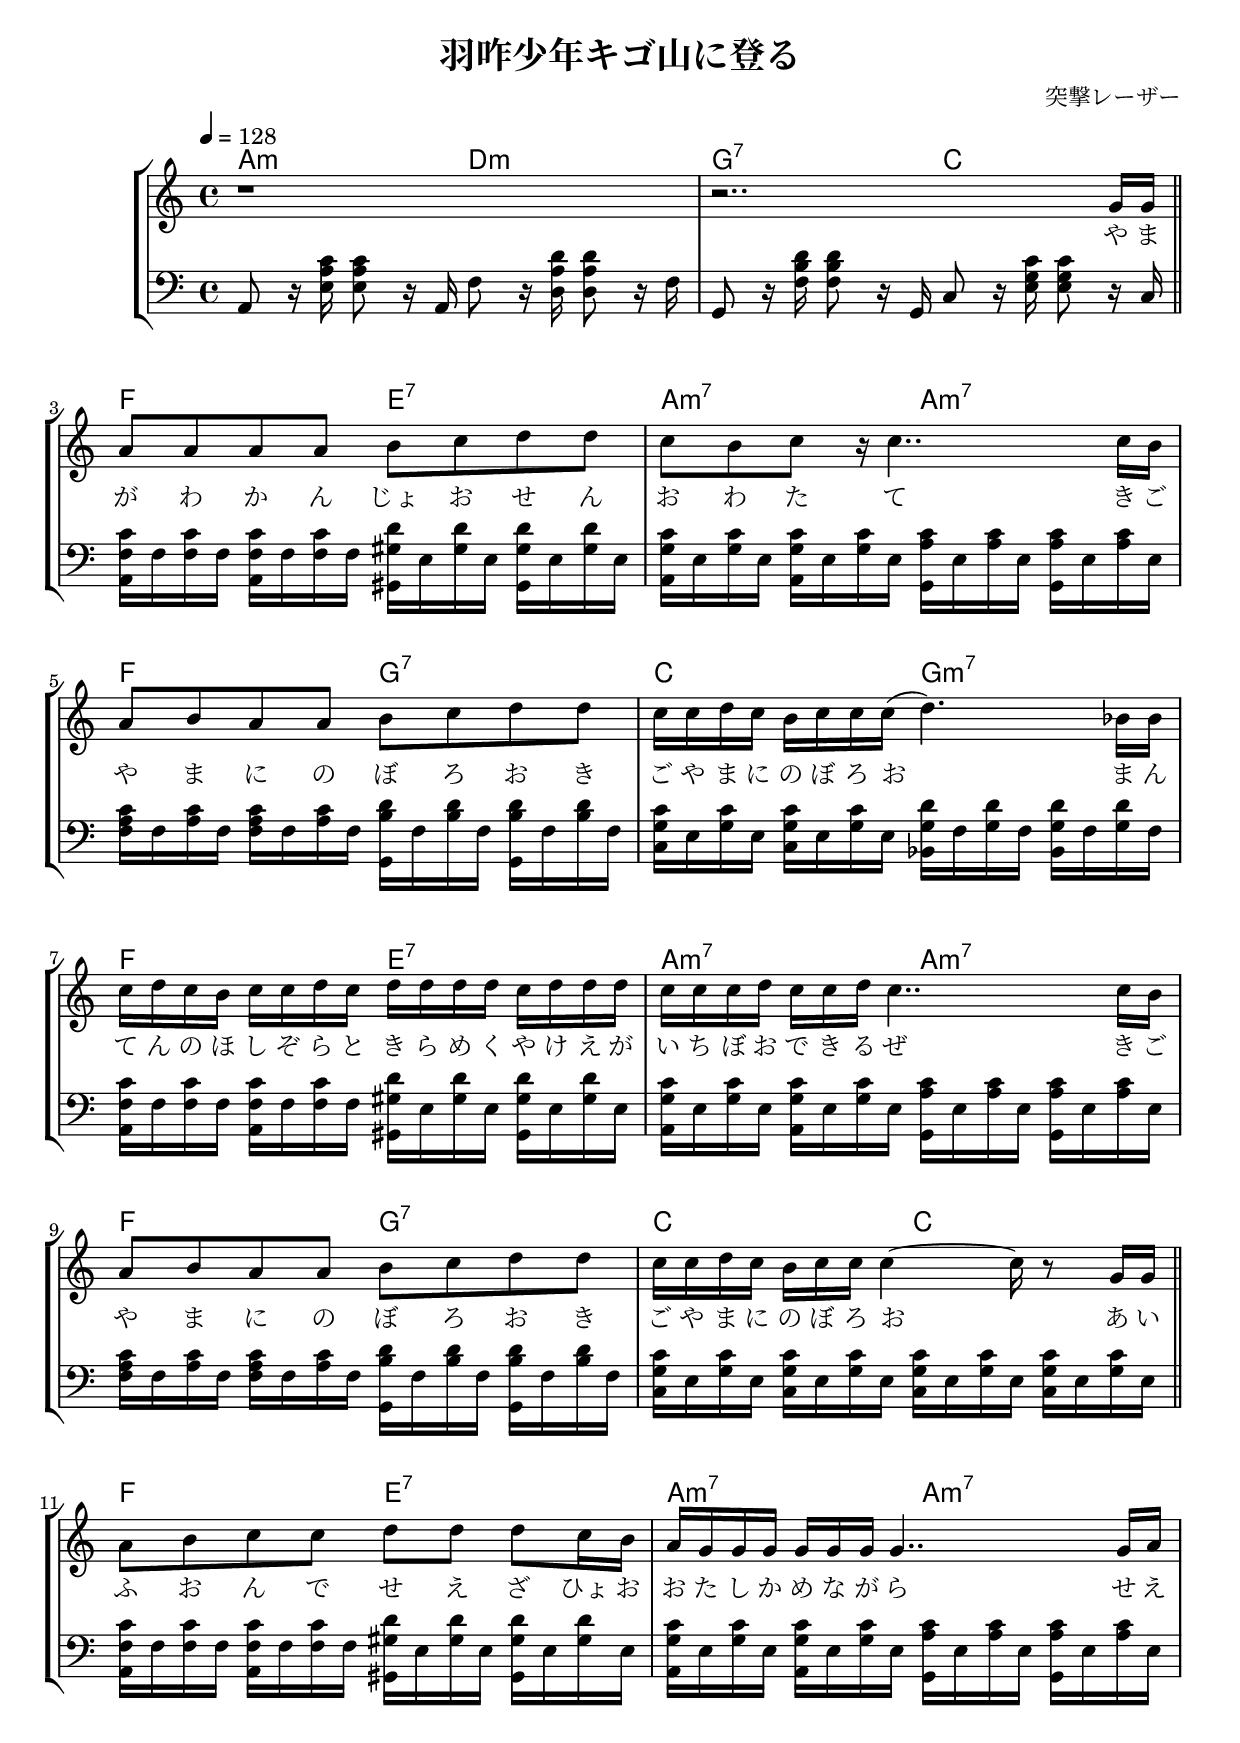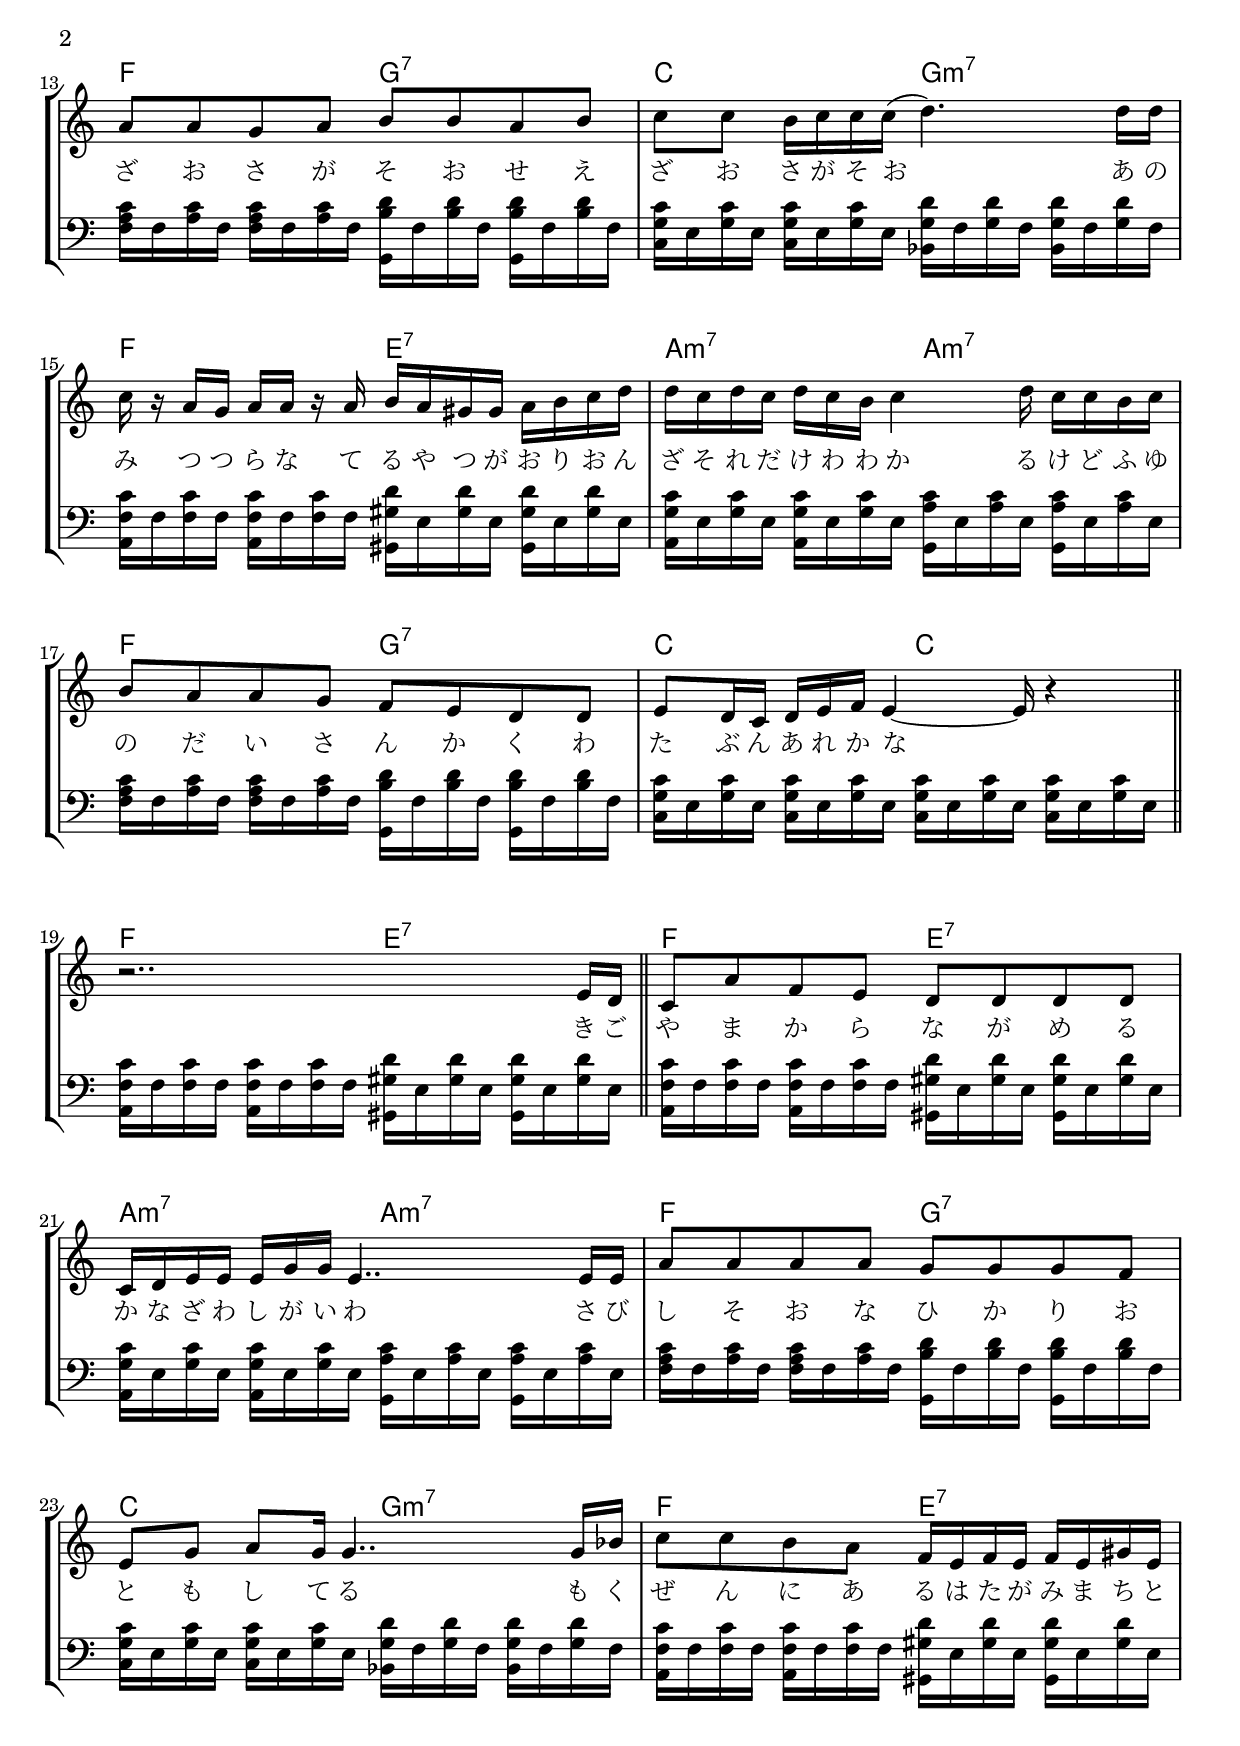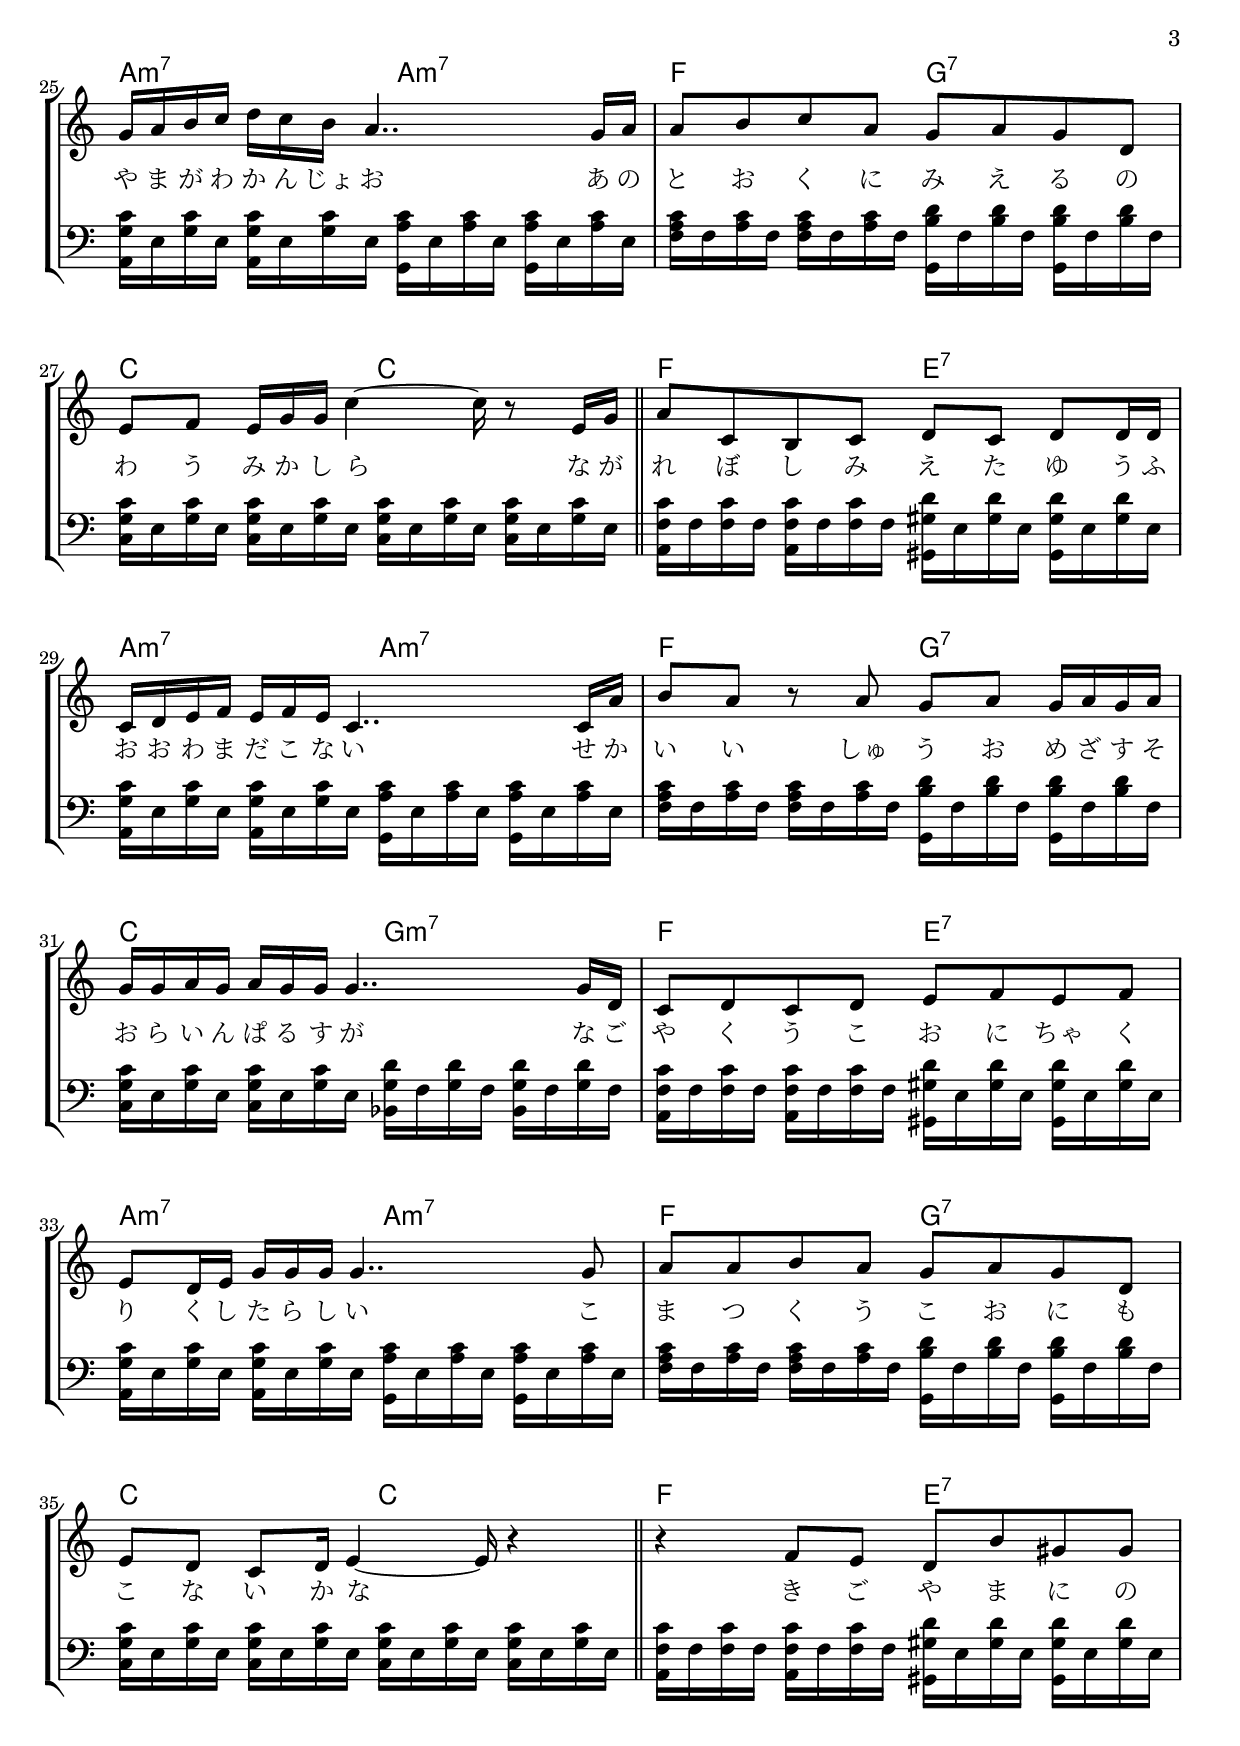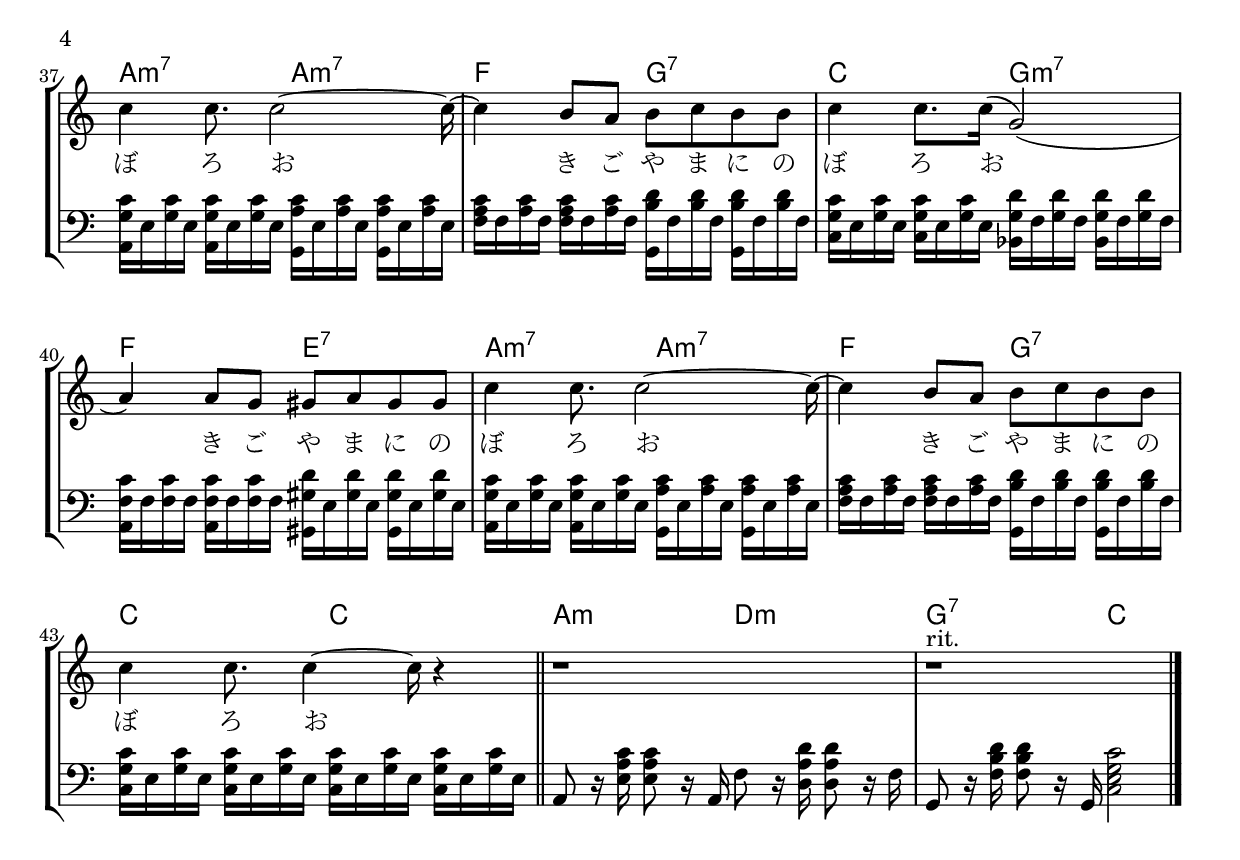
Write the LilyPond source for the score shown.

\version "2.12.1"

\header {
	title = \markup {羽咋少年キゴ山に登る}
	composer = \markup \center-column {突撃レーザー}
}

harmony = \chordmode {
	a2:m d:m g:7 c 

	f e:7 a:min7 a:min7 f g:7 c g:min7 f e:7 a:min7 a:min7 f g:7 c c 

	f e:7 a:min7 a:min7 f g:7 c g:min7 f e:7 a:min7 a:min7 f g:7 c c 

	f e:7 

	f e:7 a:min7 a:min7 f g:7 c g:min7 f e:7 a:min7 a:min7 f g:7 c c 

	f e:7 a:min7 a:min7 f g:7 c g:min7 f e:7 a:min7 a:min7 f g:7 c c 

	f e:7 a:min7 a:min7 f g:7 c g:min7 f e:7 a:min7 a:min7 f g:7 c c 

	a:m d:m g:7 c 
}

melody = {
	\key c \major
	\tempo 4 = 128
	r1 | r2.. 
	\set Staff.midiInstrument = #"fss0.29"
	g'16  g'16 
	a'8  a'8  a'8  a'8  b'8  c''8  d''8  d''8 
	c''8  b'8  c''8  r16  c''4..  c''16  b'16 
	a'8  b'8  a'8  a'8  b'8  c''8  d''8  d''8 
	c''16  c''16  d''16  c''16  b'16  c''16  c''16  c''16  (d''4.)  bes'16  bes'16 
	c''16  d''16  c''16  b'16  c''16  c''16  d''16  c''16  d''16  d''16  d''16  d''16  c''16  d''16  d''16  d''16 
	c''16  c''16  c''16  d''16  c''16  c''16  d''16  c''4..  c''16  b'16 
	a'8  b'8  a'8  a'8  b'8  c''8  d''8  d''8 
	c''16  c''16  d''16  c''16  b'16  c''16  c''16  c''4~c''16  	r8 	\set Staff.midiInstrument = #"fss0.29"
	g'16  g'16 
	a'8  b'8  c''8  c''8  d''8  d''8  d''8  c''16  b'16 
	a'16  g'16  g'16  g'16  g'16  g'16  g'16  g'4..  g'16  a'16 
	a'8  a'8  g'8  a'8  b'8  b'8  a'8  b'8 
	c''8  c''8  b'16  c''16  c''16  c''16  (d''4.)  d''16  d''16 
	c''16  r16  a'16  g'16  a'16  a'16  r16  a'16  b'16  a'16  gis'16  gis'16  a'16  b'16  c''16  d''16 
	d''16  c''16  d''16  c''16  d''16  c''16  b'16  c''4  d''16  c''16  c''16  b'16  c''16 
	b'8  a'8  a'8  g'8  f'8  e'8  d'8  d'8 
	e'8  d'16  c'16  d'16  e'16  f'16  e'4~e'16  	r4 	r2.. 
	\set Staff.midiInstrument = #"fss0.29"
	e'16  d'16 
	c'8  a'8  f'8  e'8  d'8  d'8  d'8  d'8 
	c'16  d'16  e'16  e'16  e'16  g'16  g'16  e'4..  e'16  e'16 
	a'8  a'8  a'8  a'8  g'8  g'8  g'8  f'8 
	e'8  g'8  a'8  g'16  g'4..  g'16  bes'16 
	c''8  c''8  b'8  a'8  f'16  e'16  f'16  e'16  f'16  e'16  gis'16  e'16 
	g'16  a'16  b'16  c''16  d''16  c''16  b'16  a'4..  g'16  a'16 
	a'8  b'8  c''8  a'8  g'8  a'8  g'8  d'8 
	e'8  f'8  e'16  g'16  g'16  c''4~c''16  	r8 	\set Staff.midiInstrument = #"fss0.29"
	e'16  g'16 
	a'8  c'8  b8  c'8  d'8  c'8  d'8  d'16  d'16 
	c'16  d'16  e'16  f'16  e'16  f'16  e'16  c'4..  c'16  a'16 
	b'8  a'8  r8  a'8  g'8  a'8  g'16  a'16  g'16  a'16 
	g'16  g'16  a'16  g'16  a'16  g'16  g'16  g'4..  g'16  d'16 
	c'8  d'8  c'8  d'8  e'8  f'8  e'8  f'8 
	e'8  d'16  e'16  g'16  g'16  g'16  g'4..  g'8 
	a'8  a'8  b'8  a'8  g'8  a'8  g'8  d'8 
	e'8  d'8  c'8  d'16  e'4~e'16  	r4 	\set Staff.midiInstrument = #"fss0.29"
	r4 f'8  e'8  d'8  b'8  gis'8  gis'8 
	c''4  c''8.  c''2~c''16~ 
	c''4  b'8  a'8  b'8  c''8  b'8  b'8 
	c''4  c''8.  c''16  (g'2) 
	(a'4)  a'8  g'8  gis'8  a'8  gis'8  gis'8 
	c''4  c''8.  c''2~c''16~ 
	c''4  b'8  a'8  b'8  c''8  b'8  b'8 
	c''4  c''8.  c''4~c''16  	r4 	r1 | r1^"rit." \bar "|."
}

words = \lyricmode {
	
	や  ま  が  わ  か  ん  じょ  お  せ  ん  お  わ  た  て  き  ご  や  ま  に  の  ぼ  ろ  お  き  ご  や  ま  に  の  ぼ  ろ  お  ま  ん  て  ん  の  ほ  し  ぞ  ら  と  き  ら  め  く  や  け  え  が  い  ち  ぼ  お  で  き  る  ぜ  き  ご  や  ま  に  の  ぼ  ろ  お  き  ご  や  ま  に  の  ぼ  ろ  お  
	あ  い  ふ  お  ん  で  せ  え  ざ  ひょ  お  お  た  し  か  め  な  が  ら  せ  え  ざ  お  さ  が  そ  お  せ  え  ざ  お  さ  が  そ  お  あ  の  み  つ  つ  ら  な  て  る  や  つ  が  お  り  お  ん  ざ  そ  れ  だ  け  わ  わ  か  る  け  ど  ふ  ゆ  の  だ  い  さ  ん  か  く  わ  た  ぶ  ん  あ  れ  か  な  
	
	き  ご  や  ま  か  ら  な  が  め  る  か  な  ざ  わ  し  が  い  わ  さ  び  し  そ  お  な  ひ  か  り  お  と  も  し  て  る  も  く  ぜ  ん  に  あ  る  は  た  が  み  ま  ち  と  や  ま  が  わ  か  ん  じょ  お  あ  の  と  お  く  に  み  え  る  の  わ  う  み  か  し  ら  
	な  が  れ  ぼ  し  み  え  た  ゆ  う  ふ  お  お  わ  ま  だ  こ  な  い  せ  か  い  い  しゅ  う  お  め  ざ  す  そ  お  ら  い  ん  ぱ  る  す  が  な  ご  や  く  う  こ  お  に  ちゃ  く  り  く  し  た  ら  し  い  こ  ま  つ  く  う  こ  お  に  も  こ  な  い  か  な  
	き  ご  や  ま  に  の  ぼ  ろ  お  き  ご  や  ま  に  の  ぼ  ろ  お  き  ご  や  ま  に  の  ぼ  ろ  お  き  ご  や  ま  に  の  ぼ  ろ  お  
	
}

tempochange = {
	\tempo 4 = 128
	r1 | r1 \bar "||"
	\tempo 4 = 128
	r1 | r1 | r1 | r1 | r1 | r1 | r1 | r1 \bar "||"
	\tempo 4 = 128
	r1 | r1 | r1 | r1 | r1 | r1 | r1 | r1 \bar "||"
	\tempo 4 = 128
	r1 \bar "||"
	\tempo 4 = 128
	r1 | r1 | r1 | r1 | r1 | r1 | r1 | r1 \bar "||"
	\tempo 4 = 128
	r1 | r1 | r1 | r1 | r1 | r1 | r1 | r1 \bar "||"
	\tempo 4 = 128
	r1 | r1 | r1 | r1 | r1 | r1 | r1 | r1 \bar "||"
	\tempo 4 = 128
	r1 | \tempo 4 = 96 r2 \tempo 4 = 85 r2 \bar "|."
}

mainacc = {
	\clef bass
	\set Staff.midiInstrument = #"Slap Bass 1"
	\key c \major
	\tempo 4 = 128
	a,8 r16 <e a c'>16 <e a c'>8 r16 a,16
	f8 r16 <d a d'>16 <d a d'>8 r16 f16
	g,8 r16 <f b d'>16 <f b d'>8 r16 g,16
	c8 r16 <e g c'>16 <e g c'>8 r16 c16
	\bar "||"

	\set Staff.midiInstrument = #"Electric Bass (finger)"
	<a, f c'>16 f16 <f c'>16 f16   <a, f c'>16 f16 <f c'>16 f16
	<gis, gis d'>16 e16 <gis d'>16 e16   <gis, gis d'>16 e16 <gis d'>16 e16
	<a, g c'>16 e16 <g c'>16 e16   <a, g c'>16 e16 <g c'>16 e16
	<g, a c'>16 e16 <a c'>16 e16   <g, a c'>16 e16 <a c'>16 e16
	<f a c'>16 f16 <a c'>16 f16   <f a c'>16 f16 <a c'>16 f16
	<g, b d'>16 f16 <b d'>16 f16   <g, b d'>16 f16 <b d'>16 f16
	<c g c'>16 e16 <g c'>16 e16   <c g c'>16 e16 <g c'>16 e16
	<bes, g d'>16 f16 <g d'>16 f16   <bes, g d'>16 f16 <g d'>16 f16
	<a, f c'>16 f16 <f c'>16 f16   <a, f c'>16 f16 <f c'>16 f16
	<gis, gis d'>16 e16 <gis d'>16 e16   <gis, gis d'>16 e16 <gis d'>16 e16
	<a, g c'>16 e16 <g c'>16 e16   <a, g c'>16 e16 <g c'>16 e16
	<g, a c'>16 e16 <a c'>16 e16   <g, a c'>16 e16 <a c'>16 e16
	<f a c'>16 f16 <a c'>16 f16   <f a c'>16 f16 <a c'>16 f16
	<g, b d'>16 f16 <b d'>16 f16   <g, b d'>16 f16 <b d'>16 f16
	<c g c'>16 e16 <g c'>16 e16   <c g c'>16 e16 <g c'>16 e16
	<c g c'>16 e16 <g c'>16 e16   <c g c'>16 e16 <g c'>16 e16
	\bar "||"

	\set Staff.midiInstrument = #"Electric Bass (finger)"
	<a, f c'>16 f16 <f c'>16 f16   <a, f c'>16 f16 <f c'>16 f16
	<gis, gis d'>16 e16 <gis d'>16 e16   <gis, gis d'>16 e16 <gis d'>16 e16
	<a, g c'>16 e16 <g c'>16 e16   <a, g c'>16 e16 <g c'>16 e16
	<g, a c'>16 e16 <a c'>16 e16   <g, a c'>16 e16 <a c'>16 e16
	<f a c'>16 f16 <a c'>16 f16   <f a c'>16 f16 <a c'>16 f16
	<g, b d'>16 f16 <b d'>16 f16   <g, b d'>16 f16 <b d'>16 f16
	<c g c'>16 e16 <g c'>16 e16   <c g c'>16 e16 <g c'>16 e16
	<bes, g d'>16 f16 <g d'>16 f16   <bes, g d'>16 f16 <g d'>16 f16
	<a, f c'>16 f16 <f c'>16 f16   <a, f c'>16 f16 <f c'>16 f16
	<gis, gis d'>16 e16 <gis d'>16 e16   <gis, gis d'>16 e16 <gis d'>16 e16
	<a, g c'>16 e16 <g c'>16 e16   <a, g c'>16 e16 <g c'>16 e16
	<g, a c'>16 e16 <a c'>16 e16   <g, a c'>16 e16 <a c'>16 e16
	<f a c'>16 f16 <a c'>16 f16   <f a c'>16 f16 <a c'>16 f16
	<g, b d'>16 f16 <b d'>16 f16   <g, b d'>16 f16 <b d'>16 f16
	<c g c'>16 e16 <g c'>16 e16   <c g c'>16 e16 <g c'>16 e16
	<c g c'>16 e16 <g c'>16 e16   <c g c'>16 e16 <g c'>16 e16
	\bar "||"

	\set Staff.midiInstrument = #"Electric Bass (finger)"
	<a, f c'>16 f16 <f c'>16 f16   <a, f c'>16 f16 <f c'>16 f16
	<gis, gis d'>16 e16 <gis d'>16 e16   <gis, gis d'>16 e16 <gis d'>16 e16
	\bar "||"

	\set Staff.midiInstrument = #"Electric Bass (finger)"
	<a, f c'>16 f16 <f c'>16 f16   <a, f c'>16 f16 <f c'>16 f16
	<gis, gis d'>16 e16 <gis d'>16 e16   <gis, gis d'>16 e16 <gis d'>16 e16
	<a, g c'>16 e16 <g c'>16 e16   <a, g c'>16 e16 <g c'>16 e16
	<g, a c'>16 e16 <a c'>16 e16   <g, a c'>16 e16 <a c'>16 e16
	<f a c'>16 f16 <a c'>16 f16   <f a c'>16 f16 <a c'>16 f16
	<g, b d'>16 f16 <b d'>16 f16   <g, b d'>16 f16 <b d'>16 f16
	<c g c'>16 e16 <g c'>16 e16   <c g c'>16 e16 <g c'>16 e16
	<bes, g d'>16 f16 <g d'>16 f16   <bes, g d'>16 f16 <g d'>16 f16
	<a, f c'>16 f16 <f c'>16 f16   <a, f c'>16 f16 <f c'>16 f16
	<gis, gis d'>16 e16 <gis d'>16 e16   <gis, gis d'>16 e16 <gis d'>16 e16
	<a, g c'>16 e16 <g c'>16 e16   <a, g c'>16 e16 <g c'>16 e16
	<g, a c'>16 e16 <a c'>16 e16   <g, a c'>16 e16 <a c'>16 e16
	<f a c'>16 f16 <a c'>16 f16   <f a c'>16 f16 <a c'>16 f16
	<g, b d'>16 f16 <b d'>16 f16   <g, b d'>16 f16 <b d'>16 f16
	<c g c'>16 e16 <g c'>16 e16   <c g c'>16 e16 <g c'>16 e16
	<c g c'>16 e16 <g c'>16 e16   <c g c'>16 e16 <g c'>16 e16
	\bar "||"

	\set Staff.midiInstrument = #"Electric Bass (finger)"
	<a, f c'>16 f16 <f c'>16 f16   <a, f c'>16 f16 <f c'>16 f16
	<gis, gis d'>16 e16 <gis d'>16 e16   <gis, gis d'>16 e16 <gis d'>16 e16
	<a, g c'>16 e16 <g c'>16 e16   <a, g c'>16 e16 <g c'>16 e16
	<g, a c'>16 e16 <a c'>16 e16   <g, a c'>16 e16 <a c'>16 e16
	<f a c'>16 f16 <a c'>16 f16   <f a c'>16 f16 <a c'>16 f16
	<g, b d'>16 f16 <b d'>16 f16   <g, b d'>16 f16 <b d'>16 f16
	<c g c'>16 e16 <g c'>16 e16   <c g c'>16 e16 <g c'>16 e16
	<bes, g d'>16 f16 <g d'>16 f16   <bes, g d'>16 f16 <g d'>16 f16
	<a, f c'>16 f16 <f c'>16 f16   <a, f c'>16 f16 <f c'>16 f16
	<gis, gis d'>16 e16 <gis d'>16 e16   <gis, gis d'>16 e16 <gis d'>16 e16
	<a, g c'>16 e16 <g c'>16 e16   <a, g c'>16 e16 <g c'>16 e16
	<g, a c'>16 e16 <a c'>16 e16   <g, a c'>16 e16 <a c'>16 e16
	<f a c'>16 f16 <a c'>16 f16   <f a c'>16 f16 <a c'>16 f16
	<g, b d'>16 f16 <b d'>16 f16   <g, b d'>16 f16 <b d'>16 f16
	<c g c'>16 e16 <g c'>16 e16   <c g c'>16 e16 <g c'>16 e16
	<c g c'>16 e16 <g c'>16 e16   <c g c'>16 e16 <g c'>16 e16
	\bar "||"

	\set Staff.midiInstrument = #"Electric Bass (finger)"
	<a, f c'>16 f16 <f c'>16 f16   <a, f c'>16 f16 <f c'>16 f16
	<gis, gis d'>16 e16 <gis d'>16 e16   <gis, gis d'>16 e16 <gis d'>16 e16
	<a, g c'>16 e16 <g c'>16 e16   <a, g c'>16 e16 <g c'>16 e16
	<g, a c'>16 e16 <a c'>16 e16   <g, a c'>16 e16 <a c'>16 e16
	<f a c'>16 f16 <a c'>16 f16   <f a c'>16 f16 <a c'>16 f16
	<g, b d'>16 f16 <b d'>16 f16   <g, b d'>16 f16 <b d'>16 f16
	<c g c'>16 e16 <g c'>16 e16   <c g c'>16 e16 <g c'>16 e16
	<bes, g d'>16 f16 <g d'>16 f16   <bes, g d'>16 f16 <g d'>16 f16
	<a, f c'>16 f16 <f c'>16 f16   <a, f c'>16 f16 <f c'>16 f16
	<gis, gis d'>16 e16 <gis d'>16 e16   <gis, gis d'>16 e16 <gis d'>16 e16
	<a, g c'>16 e16 <g c'>16 e16   <a, g c'>16 e16 <g c'>16 e16
	<g, a c'>16 e16 <a c'>16 e16   <g, a c'>16 e16 <a c'>16 e16
	<f a c'>16 f16 <a c'>16 f16   <f a c'>16 f16 <a c'>16 f16
	<g, b d'>16 f16 <b d'>16 f16   <g, b d'>16 f16 <b d'>16 f16
	<c g c'>16 e16 <g c'>16 e16   <c g c'>16 e16 <g c'>16 e16
	<c g c'>16 e16 <g c'>16 e16   <c g c'>16 e16 <g c'>16 e16
	\bar "||"

	\set Staff.midiInstrument = #"Slap Bass 1"
	a,8 r16 <e a c'>16 <e a c'>8 r16 a,16
	f8 r16 <d a d'>16 <d a d'>8 r16 f16
	g,8 r16 <f b d'>16 <f b d'>8 r16 g,16
	<c e g c'>2
	\bar "|."
}

subacc = {
	\clef bass
	\set Staff.midiInstrument = #"Electric Piano 1"
	\key c \major
	\tempo 4 = 128
	r8 <e a c'>4 <e a c'>8
	r8 <d a d'>4 <d a d'>8
	r8 <f b d'>4 <f b d'>8
	r8 <e g c'>4 <e g c'>8
	\bar "||"

	\set Staff.midiInstrument = #"Pizzicato Strings"
	<a, c'>16 f f f <a, c'> f f f
	<gis, d'>16 e gis e <gis, d'> e gis e
	<a, c'>16 e g e <a, c'> e g e
	<g, c'>16 e a e <g, c'> e a e
	<f c'>16 f a f <f c'> f a f
	<g, d'>16 f b f <g, d'> f b f
	<c c'>16 e g e <c c'> e g e
	<bes, d'>16 f g f <bes, d'> f g f
	<a, c'>16 f f f <a, c'> f f f
	<gis, d'>16 e gis e <gis, d'> e gis e
	<a, c'>16 e g e <a, c'> e g e
	<g, c'>16 e a e <g, c'> e a e
	<f c'>16 f a f <f c'> f a f
	<g, d'>16 f b f <g, d'> f b f
	<c c'>16 e g e <c c'> e g e
	<c c'>16 e g e <c c'> e g e
	\bar "||"

	\set Staff.midiInstrument = #"Pizzicato Strings"
	<a, c'>16 f f f <a, c'> f f f
	<gis, d'>16 e gis e <gis, d'> e gis e
	<a, c'>16 e g e <a, c'> e g e
	<g, c'>16 e a e <g, c'> e a e
	<f c'>16 f a f <f c'> f a f
	<g, d'>16 f b f <g, d'> f b f
	<c c'>16 e g e <c c'> e g e
	<bes, d'>16 f g f <bes, d'> f g f
	<a, c'>16 f f f <a, c'> f f f
	<gis, d'>16 e gis e <gis, d'> e gis e
	<a, c'>16 e g e <a, c'> e g e
	<g, c'>16 e a e <g, c'> e a e
	<f c'>16 f a f <f c'> f a f
	<g, d'>16 f b f <g, d'> f b f
	<c c'>16 e g e <c c'> e g e
	<c c'>16 e g e <c c'> e g e
	\bar "||"

	\set Staff.midiInstrument = #"Pizzicato Strings"
	<a, c'>16 f f f <a, c'> f f f
	<gis, d'>16 e gis e <gis, d'> e gis e
	\bar "||"

	\set Staff.midiInstrument = #"Pizzicato Strings"
	<a, c'>16 f f f <a, c'> f f f
	<gis, d'>16 e gis e <gis, d'> e gis e
	<a, c'>16 e g e <a, c'> e g e
	<g, c'>16 e a e <g, c'> e a e
	<f c'>16 f a f <f c'> f a f
	<g, d'>16 f b f <g, d'> f b f
	<c c'>16 e g e <c c'> e g e
	<bes, d'>16 f g f <bes, d'> f g f
	<a, c'>16 f f f <a, c'> f f f
	<gis, d'>16 e gis e <gis, d'> e gis e
	<a, c'>16 e g e <a, c'> e g e
	<g, c'>16 e a e <g, c'> e a e
	<f c'>16 f a f <f c'> f a f
	<g, d'>16 f b f <g, d'> f b f
	<c c'>16 e g e <c c'> e g e
	<c c'>16 e g e <c c'> e g e
	\bar "||"

	\set Staff.midiInstrument = #"Pizzicato Strings"
	<a, c'>16 f f f <a, c'> f f f
	<gis, d'>16 e gis e <gis, d'> e gis e
	<a, c'>16 e g e <a, c'> e g e
	<g, c'>16 e a e <g, c'> e a e
	<f c'>16 f a f <f c'> f a f
	<g, d'>16 f b f <g, d'> f b f
	<c c'>16 e g e <c c'> e g e
	<bes, d'>16 f g f <bes, d'> f g f
	<a, c'>16 f f f <a, c'> f f f
	<gis, d'>16 e gis e <gis, d'> e gis e
	<a, c'>16 e g e <a, c'> e g e
	<g, c'>16 e a e <g, c'> e a e
	<f c'>16 f a f <f c'> f a f
	<g, d'>16 f b f <g, d'> f b f
	<c c'>16 e g e <c c'> e g e
	<c c'>16 e g e <c c'> e g e
	\bar "||"

	\set Staff.midiInstrument = #"Pizzicato Strings"
	<a, c'>16 f f f <a, c'> f f f
	<gis, d'>16 e gis e <gis, d'> e gis e
	<a, c'>16 e g e <a, c'> e g e
	<g, c'>16 e a e <g, c'> e a e
	<f c'>16 f a f <f c'> f a f
	<g, d'>16 f b f <g, d'> f b f
	<c c'>16 e g e <c c'> e g e
	<bes, d'>16 f g f <bes, d'> f g f
	<a, c'>16 f f f <a, c'> f f f
	<gis, d'>16 e gis e <gis, d'> e gis e
	<a, c'>16 e g e <a, c'> e g e
	<g, c'>16 e a e <g, c'> e a e
	<f c'>16 f a f <f c'> f a f
	<g, d'>16 f b f <g, d'> f b f
	<c c'>16 e g e <c c'> e g e
	<c c'>16 e g e <c c'> e g e
	\bar "||"

	\set Staff.midiInstrument = #"Electric Piano 1"
	r8 <e a c'>4 <e a c'>8
	r8 <d a d'>4 <d a d'>8
	r8 <f b d'>4 <f b d'>8
	r8 <e g c'>8 <e g c'>4
	\bar "|."
}

percA = {
	\drummode {
	r1 |r1 \bar "||"
	hh8 hh8 hh8 hh8 hh8 hh8 hh8 hh8  |hh8 hh8 hh8 hh8 hh8 hh8 hh8 hh8  |hh8 hh8 hh8 hh8 hh8 hh8 hh8 hh8  |hh8 hh8 hh8 hh8 hh8 hh8 hh8 hh8  |hh8 hh8 hh8 hh8 hh8 hh8 hh8 hh8  |hh8 hh8 hh8 hh8 hh8 hh8 hh8 hh8  |hh8 hh8 hh8 hh8 hh8 hh8 hh8 hh8  |hh8 hh8 hh8 hh8 hh8 hh8 hh4  \bar "||"
	hh8 hh8 hh8 hh8 hh8 hh8 hh8 hh8  |hh8 hh8 hh8 hh8 hh8 hh8 hh8 hh8  |hh8 hh8 hh8 hh8 hh8 hh8 hh8 hh8  |hh8 hh8 hh8 hh8 hh8 hh8 hh8 hh8  |hh8 hh8 hh8 hh8 hh8 hh8 hh8 hh8  |hh8 hh8 hh8 hh8 hh8 hh8 hh8 hh8  |hh8 hh8 hh8 hh8 hh8 hh8 hh8 hh8  |hh8 hh8 hh8 hh8 hh8 hh8 hh4  \bar "||"
	hh8 hh8 hh8 hh8 hh8 hh8 hh4  \bar "||"
	hh8 hh8 hh8 hh8 hh8 hh8 hh8 hh8  |hh8 hh8 hh8 hh8 hh8 hh8 hh8 hh8  |hh8 hh8 hh8 hh8 hh8 hh8 hh8 hh8  |hh8 hh8 hh8 hh8 hh8 hh8 hh8 hh8  |hh8 hh8 hh8 hh8 hh8 hh8 hh8 hh8  |hh8 hh8 hh8 hh8 hh8 hh8 hh8 hh8  |hh8 hh8 hh8 hh8 hh8 hh8 hh8 hh8  |hh8 hh8 hh8 hh8 hh8 hh8 hh4  \bar "||"
	hh8 hh8 hh8 hh8 hh8 hh8 hh8 hh8  |hh8 hh8 hh8 hh8 hh8 hh8 hh8 hh8  |hh8 hh8 hh8 hh8 hh8 hh8 hh8 hh8  |hh8 hh8 hh8 hh8 hh8 hh8 hh8 hh8  |hh8 hh8 hh8 hh8 hh8 hh8 hh8 hh8  |hh8 hh8 hh8 hh8 hh8 hh8 hh8 hh8  |hh8 hh8 hh8 hh8 hh8 hh8 hh8 hh8  |hh8 hh8 hh8 hh8 hh8 hh8 hh4  \bar "||"
	hh8 hh8 hh8 hh8 hh8 hh8 hh8 hh8  |hh8 hh8 hh8 hh8 hh8 hh8 hh8 hh8  |hh8 hh8 hh8 hh8 hh8 hh8 hh8 hh8  |hh8 hh8 hh8 hh8 hh8 hh8 hh8 hh8  |hh8 hh8 hh8 hh8 hh8 hh8 hh8 hh8  |hh8 hh8 hh8 hh8 hh8 hh8 hh8 hh8  |hh8 hh8 hh8 hh8 hh8 hh8 hh8 hh8  |hh8 hh8 hh8 hh8 hh8 hh8 hh4  \bar "||"
	r1 |r1 \bar "|."
	}
}

percB = {
	\drummode {
	r1 |r1 \bar "||"
	bd4. bd8 bd4. bd8  |bd4. bd8 bd4. bd8  |bd4. bd8 bd4. bd8  |bd4. bd8 bd4. bd8  |bd4. bd8 bd4. bd8  |bd4. bd8 bd4. bd8  |bd4. bd8 bd4. bd8  |bd4. bd8 bd2  \bar "||"
	bd4. bd8 bd4. bd8  |bd4. bd8 bd4. bd8  |bd4. bd8 bd4. bd8  |bd4. bd8 bd4. bd8  |bd4. bd8 bd4. bd8  |bd4. bd8 bd4. bd8  |bd4. bd8 bd4. bd8  |bd4. bd8 bd2  \bar "||"
	bd4. bd8 bd2  \bar "||"
	bd4. bd8 bd4. bd8  |bd4. bd8 bd4. bd8  |bd4. bd8 bd4. bd8  |bd4. bd8 bd4. bd8  |bd4. bd8 bd4. bd8  |bd4. bd8 bd4. bd8  |bd4. bd8 bd4. bd8  |bd4. bd8 bd2  \bar "||"
	bd4. bd8 bd4. bd8  |bd4. bd8 bd4. bd8  |bd4. bd8 bd4. bd8  |bd4. bd8 bd4. bd8  |bd4. bd8 bd4. bd8  |bd4. bd8 bd4. bd8  |bd4. bd8 bd4. bd8  |bd4. bd8 bd2  \bar "||"
	bd4. bd8 bd4. bd8  |bd4. bd8 bd4. bd8  |bd4. bd8 bd4. bd8  |bd4. bd8 bd4. bd8  |bd4. bd8 bd4. bd8  |bd4. bd8 bd4. bd8  |bd4. bd8 bd4. bd8  |bd4. bd8 bd2  \bar "||"
	r1 |r1 \bar "|."
	}
}

percC = {
	\drummode {
	r1 |r1 \bar "||"
	r8 ss4 ss8 ss4. ss8  |r8 ss4 ss8 ss2  |r8 ss4 ss8 ss4. ss8  |r8 ss4 ss8 ss4. ss8  |r8 ss4 ss8 ss4. ss8  |r8 ss4 ss8 ss2  |r8 ss4 ss8 ss4. ss8  |r8 ss4 ss8 ss2  \bar "||"
	r8 ss4 ss8 ss4. ss8  |r8 ss4 ss8 ss2  |r8 ss4 ss8 ss4. ss8  |r8 ss4 ss8 ss4. ss8  |r8 ss4 ss8 ss4. ss8  |r8 ss4 ss8 ss2  |r8 ss4 ss8 ss4. ss8  |r8 ss4 ss8 ss2  \bar "||"
	r8 ss4 ss8 ss2  \bar "||"
	r8 ss4 ss8 ss4. ss8  |r8 ss4 ss8 ss2  |r8 ss4 ss8 ss4. ss8  |r8 ss4 ss8 ss4. ss8  |r8 ss4 ss8 ss4. ss8  |r8 ss4 ss8 ss2  |r8 ss4 ss8 ss4. ss8  |r8 ss4 ss8 ss2  \bar "||"
	r8 ss4 ss8 ss4. ss8  |r8 ss4 ss8 ss2  |r8 ss4 ss8 ss4. ss8  |r8 ss4 ss8 ss4. ss8  |r8 ss4 ss8 ss4. ss8  |r8 ss4 ss8 ss2  |r8 ss4 ss8 ss4. ss8  |r8 ss4 ss8 ss2  \bar "||"
	r8 ss4 ss8 ss4. ss8  |r8 ss4 ss8 ss2  |r8 ss4 ss8 ss4. ss8  |r8 ss4 ss8 ss4. ss8  |r8 ss4 ss8 ss4. ss8  |r8 ss4 ss8 ss2  |r8 ss4 ss8 ss4. ss8  |r8 ss4 ss8 ss2  \bar "||"
	r1 |r1 \bar "|."
	}
}

percD = {
	\drummode {
	r1 |r1 \bar "||"
	r8 hhp2 r8 hhp4  |r8 hhp2 r8 hhp4  |r8 hhp2 r8 hhp4  |r8 hhp2 r8 hhp4  |r8 hhp2 r8 hhp4  |r8 hhp2 r8 hhp4  |r8 hhp2 r8 hhp4  |r8 hhp2 r8 hhp4  \bar "||"
	r8 hhp2 r8 hhp4  |r8 hhp2 r8 hhp4  |r8 hhp2 r8 hhp4  |r8 hhp2 r8 hhp4  |r8 hhp2 r8 hhp4  |r8 hhp2 r8 hhp4  |r8 hhp2 r8 hhp4  |r8 hhp2 r8 hhp4  \bar "||"
	r8 hhp2 r8 hhp4  \bar "||"
	r8 hhp2 r8 hhp4  |r8 hhp2 r8 hhp4  |r8 hhp2 r8 hhp4  |r8 hhp2 r8 hhp4  |r8 hhp2 r8 hhp4  |r8 hhp2 r8 hhp4  |r8 hhp2 r8 hhp4  |r8 hhp2 r8 hhp4  \bar "||"
	r8 hhp2 r8 hhp4  |r8 hhp2 r8 hhp4  |r8 hhp2 r8 hhp4  |r8 hhp2 r8 hhp4  |r8 hhp2 r8 hhp4  |r8 hhp2 r8 hhp4  |r8 hhp2 r8 hhp4  |r8 hhp2 r8 hhp4  \bar "||"
	r8 hhp2 r8 hhp4  |r8 hhp2 r8 hhp4  |r8 hhp2 r8 hhp4  |r8 hhp2 r8 hhp4  |r8 hhp2 r8 hhp4  |r8 hhp2 r8 hhp4  |r8 hhp2 r8 hhp4  |r8 hhp2 r8 hhp4  \bar "||"
	r1 |r1 \bar "|."
	}
}

percE = {
	\drummode {
	r1 |r1 \bar "||"
	r1  |r1  |r1  |r2 r8 cymr8 cymr4  |r1  |r1  |r1  |r2 r8 cymr8 cymr4  \bar "||"
	r1  |r1  |r1  |r2 r8 cymr8 cymr4  |r1  |r1  |r1  |r2 r8 cymr8 cymr4  \bar "||"
	r2 r8 cymr8 cymr4  \bar "||"
	r1  |r1  |r1  |r2 r8 cymr8 cymr4  |r1  |r1  |r1  |r2 r8 cymr8 cymr4  \bar "||"
	r1  |r1  |r1  |r2 r8 cymr8 cymr4  |r1  |r1  |r1  |r2 r8 cymr8 cymr4  \bar "||"
	r1  |r1  |r1  |r2 r8 cymr8 cymr4  |r1  |r1  |r1  |r2 r8 cymr8 cymr4  \bar "||"
	r1 |r1 \bar "|."
	}
}

\score {
	<<
		\new StaffGroup <<
			\new ChordNames {\harmony}
			\new Voice = "melody" {\melody}
			\new Lyrics \lyricsto "melody" \words
			\new Staff = "mainacc" {\mainacc}
		>>
	>>
	\layout { }
}
